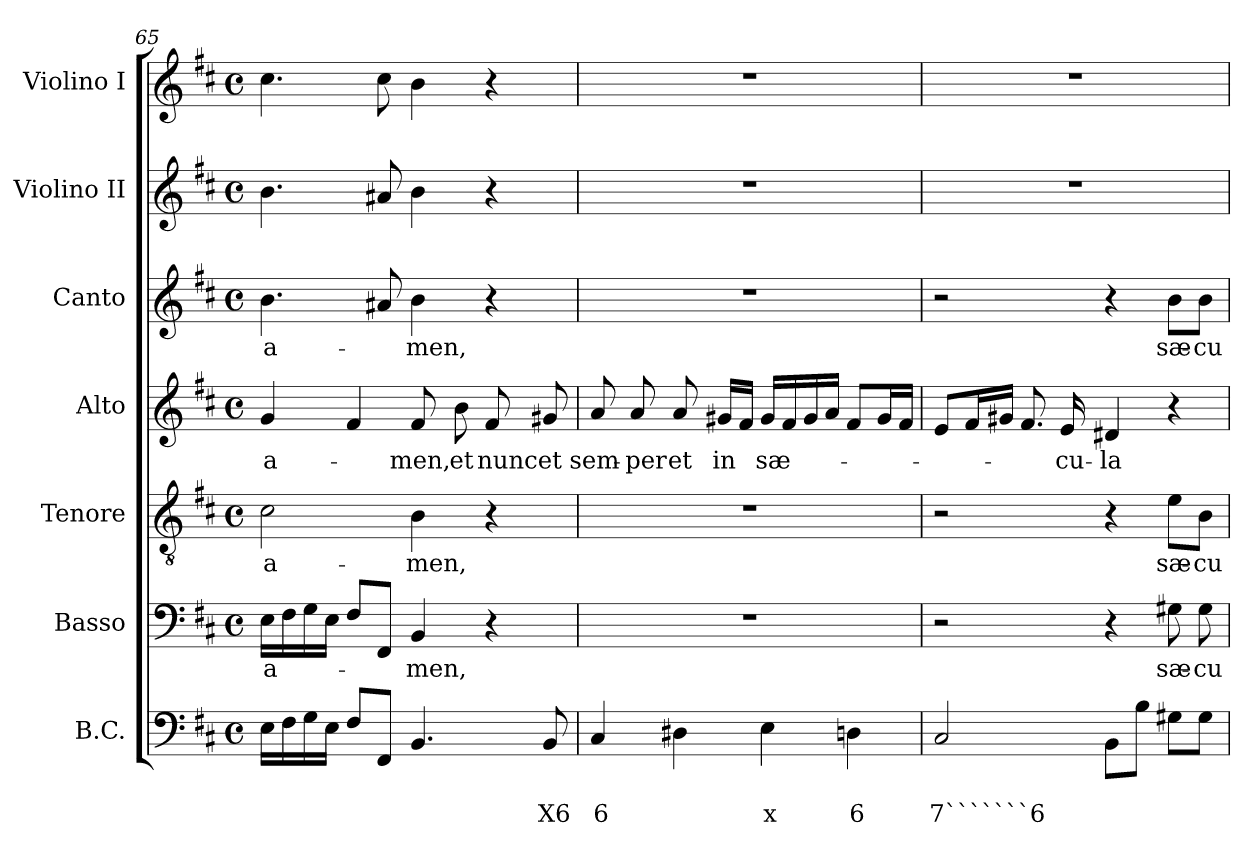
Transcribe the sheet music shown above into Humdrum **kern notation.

**kern	**text	**text	**kern	**text	**kern	**text	**kern	**text	**kern	**text	**kern	**kern
*part7	*part7	*part7	*part6	*part6	*part5	*part5	*part4	*part4	*part3	*part3	*part2	*part1
*staff7	*staff7	*staff7	*staff6	*staff6	*staff5	*staff5	*staff4	*staff4	*staff3	*staff3	*staff2	*staff1
*I"B.C.	*	*	*I"Basso	*	*I"Tenore	*	*I"Alto	*	*I"Canto	*	*I"Violino II	*I"Violino I
*I'BC	*	*	*I'B	*	*I'T	*	*I'A	*	*I'C	*	*I'Vln. II	*I'Vln. I
*clefF4	*	*	*clefF4	*	*clefGv2	*	*clefG2	*	*clefG2	*	*clefG2	*clefG2
*k[f#c#]	*	*	*k[f#c#]	*	*k[f#c#]	*	*k[f#c#]	*	*k[f#c#]	*	*k[f#c#]	*k[f#c#]
*D:	*	*	*D:	*	*D:	*	*D:	*	*D:	*	*D:	*D:
*M4/4	*	*	*M4/4	*	*M4/4	*	*M4/4	*	*M4/4	*	*M4/4	*M4/4
*met(c)	*	*	*met(c)	*	*met(c)	*	*met(c)	*	*met(c)	*	*met(c)	*met(c)
=65	=65	=65	=65	=65	=65	=65	=65	=65	=65	=65	=65	=65
!	!	!	!	!LO:LY:b	!	!	!	!	!	!	!	!
!	!	!	!	!	!	!LO:LY:b	!	!	!	!	!	!
!	!	!	!	!	!	!	!	!LO:LY:b	!	!	!	!
!	!	!	!	!	!	!	!	!	!	!LO:LY:b	!	!
16E\LL	.	.	16E\LL	a-	2c#\	a-	4g/	a-	4.b\	a-	4.b\	4.cc#\
16F#\	.	.	16F#\	.	.	.	.	.	.	.	.	.
16G\	.	.	16G\	.	.	.	.	.	.	.	.	.
16E\JJ	.	.	16E\JJ	.	.	.	.	.	.	.	.	.
8F#/L	.	.	8F#/L	.	.	.	4f#/	.	.	.	.	.
8FF#/J	.	.	8FF#/J	.	.	.	.	.	8a#X/	.	8a#X/	8cc#\
!	!	!	!	!LO:LY:b	!	!	!	!	!	!	!	!
!	!	!	!	!	!	!LO:LY:b	!	!	!	!	!	!
!	!	!	!	!	!	!	!	!LO:LY:b	!	!	!	!
!	!	!	!	!	!	!	!	!	!	!LO:LY:b	!	!
4.BB/	.	.	4BB/	-men,	4B\	-men,	8f#/	-men,	4b\	-men,	4b\	4b\
!	!	!	!	!	!	!	!	!LO:LY:b	!	!	!	!
.	.	.	.	.	.	.	8b\	et	.	.	.	.
!	!	!	!	!	!	!	!	!LO:LY:b	!	!	!	!
.	.	.	4r	.	4r	.	8f#/	nunc	4r	.	4r	4r
!	!	!LO:LY:b	!	!	!	!	!	!	!	!	!	!
!	!	!	!	!	!	!	!	!LO:LY:b	!	!	!	!
8BB/	.	X6	.	.	.	.	8g#X/	et	.	.	.	.
!!LO:PB:g=z
=66	=66	=66	=66	=66	=66	=66	=66	=66	=66	=66	=66	=66
!	!	!LO:LY:b	!	!	!	!	!	!	!	!	!	!
!	!	!	!	!	!	!	!	!LO:LY:b	!	!	!	!
4C#/	.	6	1r	.	1r	.	8a/	sem-	1r	.	1r	1r
!	!	!	!	!	!	!	!	!LO:LY:b	!	!	!	!
.	.	.	.	.	.	.	8a/	-per	.	.	.	.
!	!	!	!	!	!	!	!	!LO:LY:b	!	!	!	!
4D#X\	.	.	.	.	.	.	8a/	et	.	.	.	.
!	!	!	!	!	!	!	!	!LO:LY:b	!	!	!	!
.	.	.	.	.	.	.	16g#X/LL	in	.	.	.	.
.	.	.	.	.	.	.	16f#/JJ	.	.	.	.	.
!	!	!LO:LY:b	!	!	!	!	!	!	!	!	!	!
!	!	!	!	!	!	!	!	!LO:LY:b	!	!	!	!
4E\	.	x	.	.	.	.	16g#/LL	sæ-	.	.	.	.
.	.	.	.	.	.	.	16f#/	.	.	.	.	.
.	.	.	.	.	.	.	16g#/	.	.	.	.	.
.	.	.	.	.	.	.	16a/JJ	.	.	.	.	.
!	!	!LO:LY:b	!	!	!	!	!	!	!	!	!	!
4Dn\	.	6	.	.	.	.	8f#/L	.	.	.	.	.
.	.	.	.	.	.	.	16g#/L	.	.	.	.	.
.	.	.	.	.	.	.	16f#/JJ	.	.	.	.	.
=67	=67	=67	=67	=67	=67	=67	=67	=67	=67	=67	=67	=67
!	!	!LO:LY:b	!	!	!	!	!	!	!	!	!	!
2C#/	.	7```````6	2r	.	2r	.	8e/L	.	2r	.	1r	1r
.	.	.	.	.	.	.	16f#/L	.	.	.	.	.
.	.	.	.	.	.	.	16g#X/JJ	.	.	.	.	.
.	.	.	.	.	.	.	8.f#/	.	.	.	.	.
!	!	!	!	!	!	!	!	!LO:LY:b	!	!	!	!
.	.	.	.	.	.	.	16e/	-cu-	.	.	.	.
!	!	!	!	!	!	!	!	!LO:LY:b	!	!	!	!
8BB\L	.	.	4r	.	4r	.	4d#X/	-la	4r	.	.	.
8B\J	.	.	.	.	.	.	.	.	.	.	.	.
!	!	!	!	!LO:LY:b	!	!	!	!	!	!	!	!
!	!	!	!	!	!	!LO:LY:b	!	!	!	!	!	!
!	!	!	!	!	!	!	!	!	!	!LO:LY:b	!	!
8G#X\L	.	.	8G#X\	sæ-	8e\L	sæ-	4r	.	8b\L	sæ-	.	.
!	!	!	!	!LO:LY:b	!	!	!	!	!	!	!	!
!	!	!	!	!	!	!LO:LY:b	!	!	!	!	!	!
!	!	!	!	!	!	!	!	!	!	!LO:LY:b	!	!
8G#\J	.	.	8G#\	-cu-	8B\J	-cu-	.	.	8b\J	-cu-	.	.
=	=	=	=	=	=	=	=	=	=	=	=	=
*-	*-	*-	*-	*-	*-	*-	*-	*-	*-	*-	*-	*-
